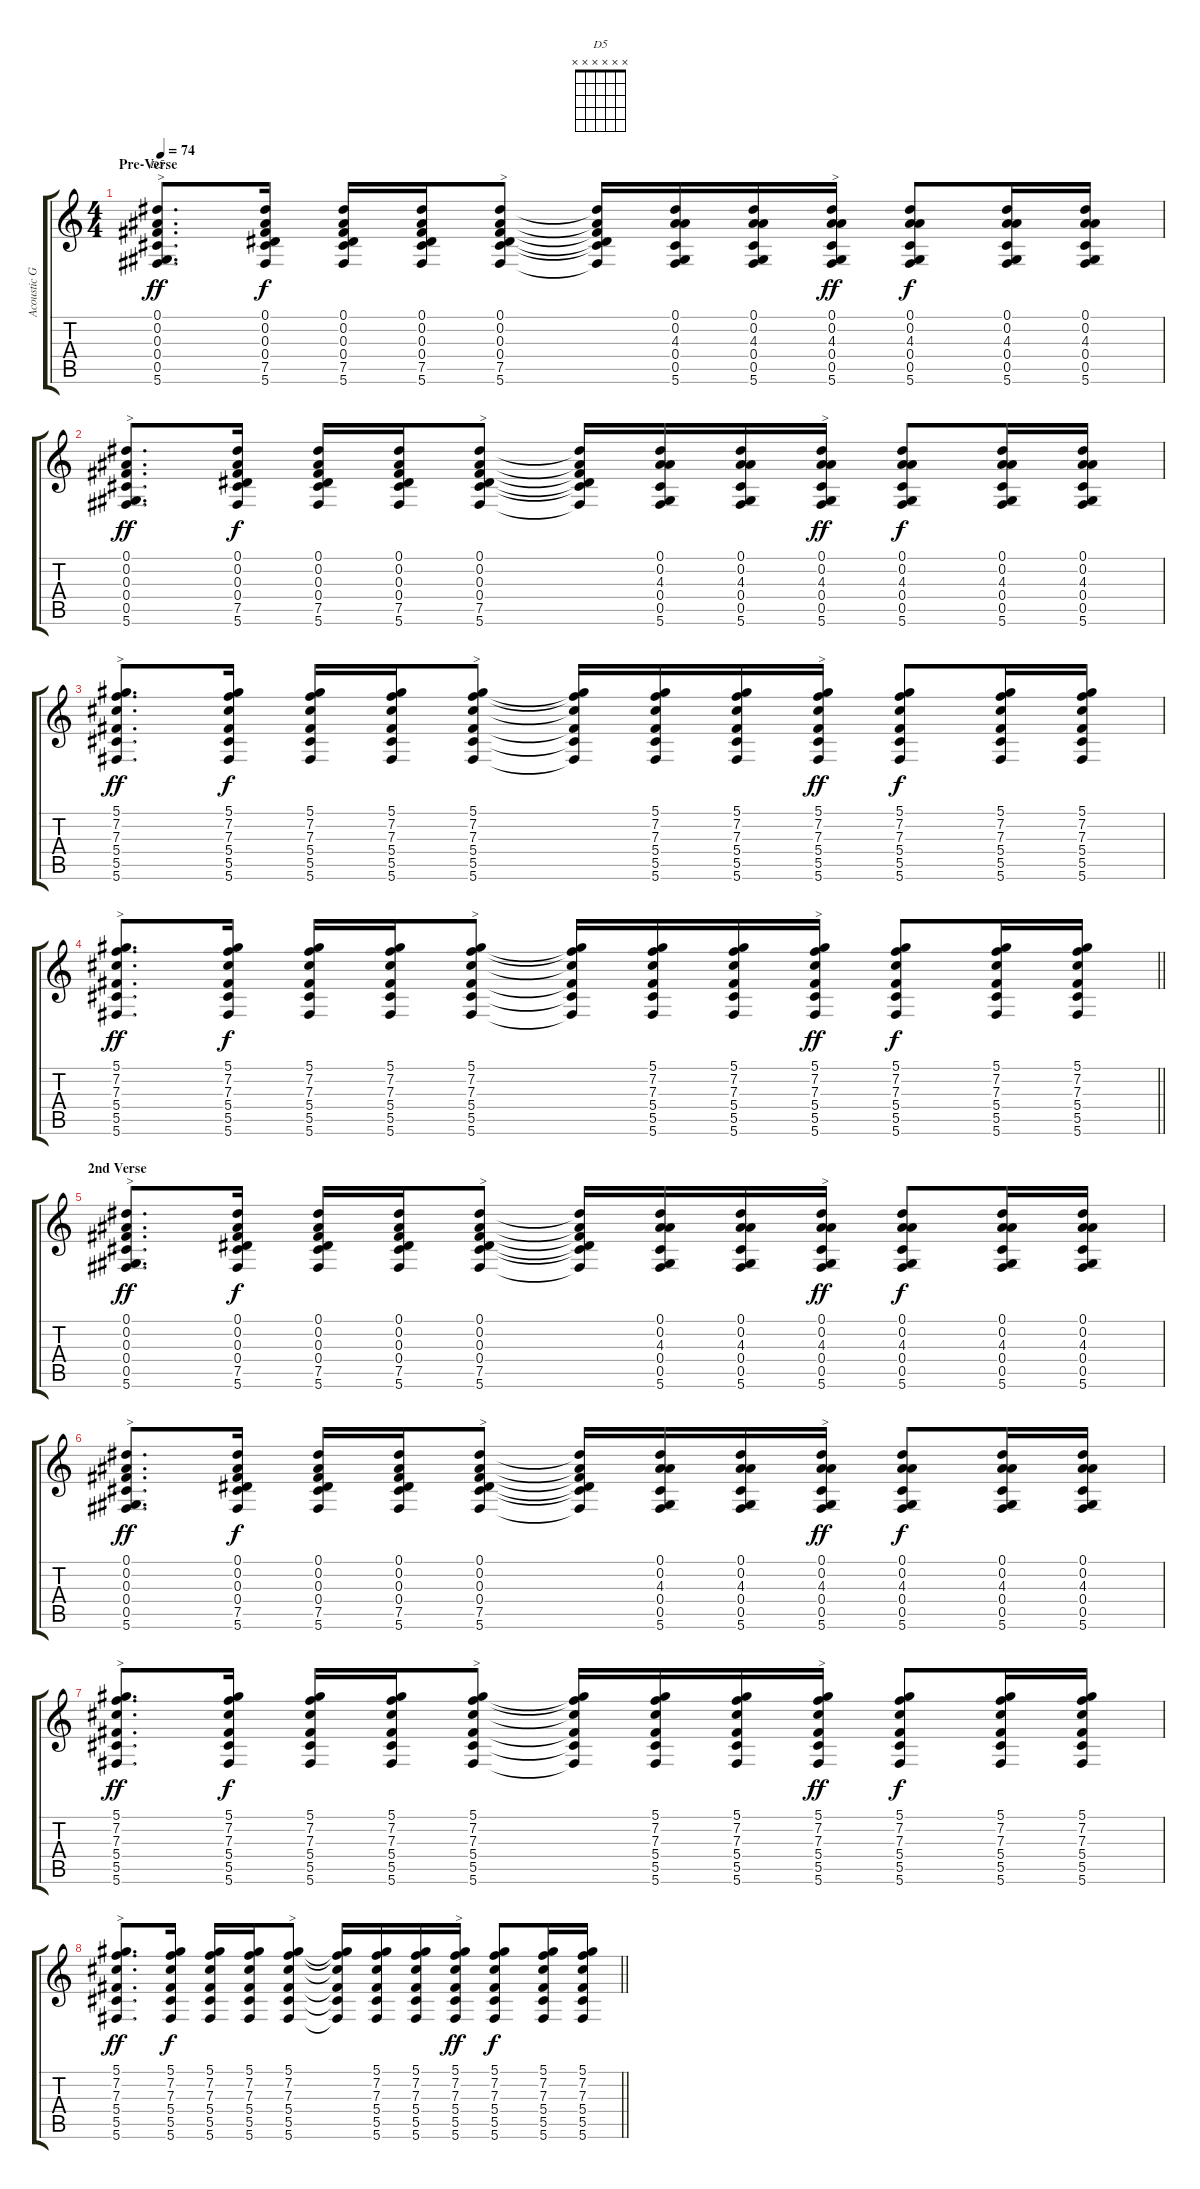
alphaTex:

\track ("Acoustic Guiter" "Acoustic G") {instrument acousticguitarsteel}
\staff {score tabs}
\tuning (Eb4 Bb3 Gb3 Db3 Ab2 Db2) {hide}
\chord ("D5" x x x x x x)
\ts (4 4)
\section ("" "Pre-Verse")
\tempo 74
\clef g2
\ks c
(0.1 0.2 0.3 0.4 0.5 5.6).8{d ch "D5" txt ">" dy ff} (0.1 0.2 0.3 0.4 7.5 5.6).16{dy f} (0.1 0.2 0.3 0.4 7.5 5.6).16 (0.1 0.2 0.3 0.4 7.5 5.6).16 (0.1 0.2 0.3 0.4 7.5 5.6).8{txt ">"} (0.1{t} 0.2{t} 0.3{t} 0.4{t} 7.5{t} 5.6{t}).16 (0.1 0.2 4.3 0.4 0.5 5.6).16 (0.1 0.2 4.3 0.4 0.5 5.6).16 (0.1 0.2 4.3 0.4 0.5 5.6).16{txt ">" dy ff} (0.1 0.2 4.3 0.4 0.5 5.6).8{dy f} (0.1 0.2 4.3 0.4 0.5 5.6).16 (0.1 0.2 4.3 0.4 0.5 5.6).16 |
(0.1 0.2 0.3 0.4 0.5 5.6).8{d txt ">" dy ff} (0.1 0.2 0.3 0.4 7.5 5.6).16{dy f} (0.1 0.2 0.3 0.4 7.5 5.6).16 (0.1 0.2 0.3 0.4 7.5 5.6).16 (0.1 0.2 0.3 0.4 7.5 5.6).8{txt ">"} (0.1{t} 0.2{t} 0.3{t} 0.4{t} 7.5{t} 5.6{t}).16 (0.1 0.2 4.3 0.4 0.5 5.6).16 (0.1 0.2 4.3 0.4 0.5 5.6).16 (0.1 0.2 4.3 0.4 0.5 5.6).16{txt ">" dy ff} (0.1 0.2 4.3 0.4 0.5 5.6).8{dy f} (0.1 0.2 4.3 0.4 0.5 5.6).16 (0.1 0.2 4.3 0.4 0.5 5.6).16 |
(5.1 7.2 7.3 5.4 5.5 5.6).8{d txt ">" dy ff} (5.1 7.2 7.3 5.4 5.5 5.6).16{dy f} (5.1 7.2 7.3 5.4 5.5 5.6).16 (5.1 7.2 7.3 5.4 5.5 5.6).16 (5.1 7.2 7.3 5.4 5.5 5.6).8{txt ">"} (5.1{t} 7.2{t} 7.3{t} 5.4{t} 5.5{t} 5.6{t}).16 (5.1 7.2 7.3 5.4 5.5 5.6).16 (5.1 7.2 7.3 5.4 5.5 5.6).16 (5.1 7.2 7.3 5.4 5.5 5.6).16{txt ">" dy ff} (5.1 7.2 7.3 5.4 5.5 5.6).8{dy f} (5.1 7.2 7.3 5.4 5.5 5.6).16 (5.1 7.2 7.3 5.4 5.5 5.6).16 |
\barLineRight lightlight
(5.1 7.2 7.3 5.4 5.5 5.6).8{d txt ">" dy ff} (5.1 7.2 7.3 5.4 5.5 5.6).16{dy f} (5.1 7.2 7.3 5.4 5.5 5.6).16 (5.1 7.2 7.3 5.4 5.5 5.6).16 (5.1 7.2 7.3 5.4 5.5 5.6).8{txt ">"} (5.1{t} 7.2{t} 7.3{t} 5.4{t} 5.5{t} 5.6{t}).16 (5.1 7.2 7.3 5.4 5.5 5.6).16 (5.1 7.2 7.3 5.4 5.5 5.6).16 (5.1 7.2 7.3 5.4 5.5 5.6).16{txt ">" dy ff} (5.1 7.2 7.3 5.4 5.5 5.6).8{dy f} (5.1 7.2 7.3 5.4 5.5 5.6).16 (5.1 7.2 7.3 5.4 5.5 5.6).16 |
\section ("" "2nd Verse")
(0.1 0.2 0.3 0.4 0.5 5.6).8{d txt ">" dy ff} (0.1 0.2 0.3 0.4 7.5 5.6).16{dy f} (0.1 0.2 0.3 0.4 7.5 5.6).16 (0.1 0.2 0.3 0.4 7.5 5.6).16 (0.1 0.2 0.3 0.4 7.5 5.6).8{txt ">"} (0.1{t} 0.2{t} 0.3{t} 0.4{t} 7.5{t} 5.6{t}).16 (0.1 0.2 4.3 0.4 0.5 5.6).16 (0.1 0.2 4.3 0.4 0.5 5.6).16 (0.1 0.2 4.3 0.4 0.5 5.6).16{txt ">" dy ff} (0.1 0.2 4.3 0.4 0.5 5.6).8{dy f} (0.1 0.2 4.3 0.4 0.5 5.6).16 (0.1 0.2 4.3 0.4 0.5 5.6).16 |
(0.1 0.2 0.3 0.4 0.5 5.6).8{d txt ">" dy ff} (0.1 0.2 0.3 0.4 7.5 5.6).16{dy f} (0.1 0.2 0.3 0.4 7.5 5.6).16 (0.1 0.2 0.3 0.4 7.5 5.6).16 (0.1 0.2 0.3 0.4 7.5 5.6).8{txt ">"} (0.1{t} 0.2{t} 0.3{t} 0.4{t} 7.5{t} 5.6{t}).16 (0.1 0.2 4.3 0.4 0.5 5.6).16 (0.1 0.2 4.3 0.4 0.5 5.6).16 (0.1 0.2 4.3 0.4 0.5 5.6).16{txt ">" dy ff} (0.1 0.2 4.3 0.4 0.5 5.6).8{dy f} (0.1 0.2 4.3 0.4 0.5 5.6).16 (0.1 0.2 4.3 0.4 0.5 5.6).16 |
(5.1 7.2 7.3 5.4 5.5 5.6).8{d txt ">" dy ff} (5.1 7.2 7.3 5.4 5.5 5.6).16{dy f} (5.1 7.2 7.3 5.4 5.5 5.6).16 (5.1 7.2 7.3 5.4 5.5 5.6).16 (5.1 7.2 7.3 5.4 5.5 5.6).8{txt ">"} (5.1{t} 7.2{t} 7.3{t} 5.4{t} 5.5{t} 5.6{t}).16 (5.1 7.2 7.3 5.4 5.5 5.6).16 (5.1 7.2 7.3 5.4 5.5 5.6).16 (5.1 7.2 7.3 5.4 5.5 5.6).16{txt ">" dy ff} (5.1 7.2 7.3 5.4 5.5 5.6).8{dy f} (5.1 7.2 7.3 5.4 5.5 5.6).16 (5.1 7.2 7.3 5.4 5.5 5.6).16 |
\barLineRight lightlight
(5.1 7.2 7.3 5.4 5.5 5.6).8{d txt ">" dy ff} (5.1 7.2 7.3 5.4 5.5 5.6).16{dy f} (5.1 7.2 7.3 5.4 5.5 5.6).16 (5.1 7.2 7.3 5.4 5.5 5.6).16 (5.1 7.2 7.3 5.4 5.5 5.6).8{txt ">"} (5.1{t} 7.2{t} 7.3{t} 5.4{t} 5.5{t} 5.6{t}).16 (5.1 7.2 7.3 5.4 5.5 5.6).16 (5.1 7.2 7.3 5.4 5.5 5.6).16 (5.1 7.2 7.3 5.4 5.5 5.6).16{txt ">" dy ff} (5.1 7.2 7.3 5.4 5.5 5.6).8{dy f} (5.1 7.2 7.3 5.4 5.5 5.6).16 (5.1 7.2 7.3 5.4 5.5 5.6).16
